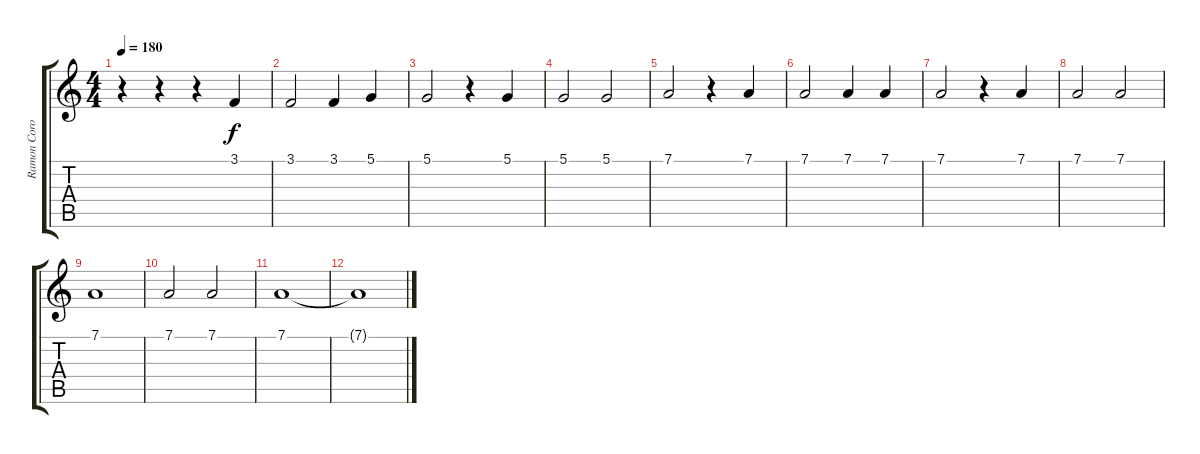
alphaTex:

\track ("Ramon Coros1" "Ramon Coro") {instrument lead6voice}
\staff {score tabs}
\tuning (D4 A3 F3 C3 G2 D2) {hide}
\ts (4 4)
\tempo 180
\clef g2
\ks c
r.4{dy f} r.4 r.4 3.1.4 |
3.1.2 3.1.4 5.1.4 |
5.1.2 r.4 5.1.4 |
5.1.2 5.1.2 |
7.1.2 r.4 7.1.4 |
7.1.2 7.1.4 7.1.4 |
7.1.2 r.4 7.1.4 |
7.1.2 7.1.2 |
7.1.1 |
7.1.2 7.1.2 |
7.1.1 |
7.1{t}.1
